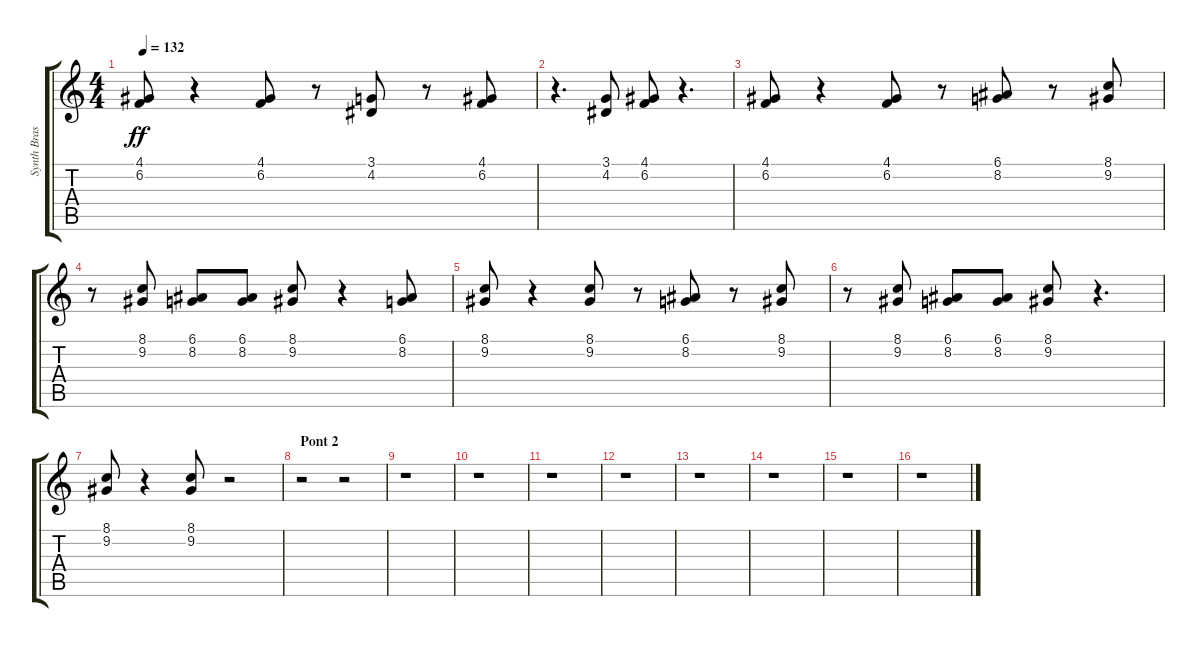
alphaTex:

\track ("Synth Brass" "Synth Bras") {instrument synthbrass1}
\staff {score tabs}
\tuning (E4 B3 G3 D3 A2 E2) {hide}
\ts (4 4)
\tempo 132
\clef g2
\ks c
(4.1 6.2).8{dy ff} r.4 (4.1 6.2).8 r.8 (3.1 4.2).8 r.8 (4.1 6.2).8 |
r.4{d} (3.1 4.2).8 (4.1 6.2).8 r.4{d} |
(4.1 6.2).8 r.4 (4.1 6.2).8 r.8 (6.1 8.2).8 r.8 (8.1 9.2).8 |
r.8 (8.1 9.2).8 (6.1 8.2).8 (6.1 8.2).8 (8.1 9.2).8 r.4 (6.1 8.2).8 |
(8.1 9.2).8 r.4 (8.1 9.2).8 r.8 (6.1 8.2).8 r.8 (8.1 9.2).8 |
r.8 (8.1 9.2).8 (6.1 8.2).8 (6.1 8.2).8 (8.1 9.2).8 r.4{d} |
(8.1 9.2).8 r.4 (8.1 9.2).8 r.2 |
\section ("" " Pont 2")
r.2 r.2 |
r.1 |
r.1 |
r.1 |
r.1 |
r.1 |
r.1 |
r.1 |
r.1
